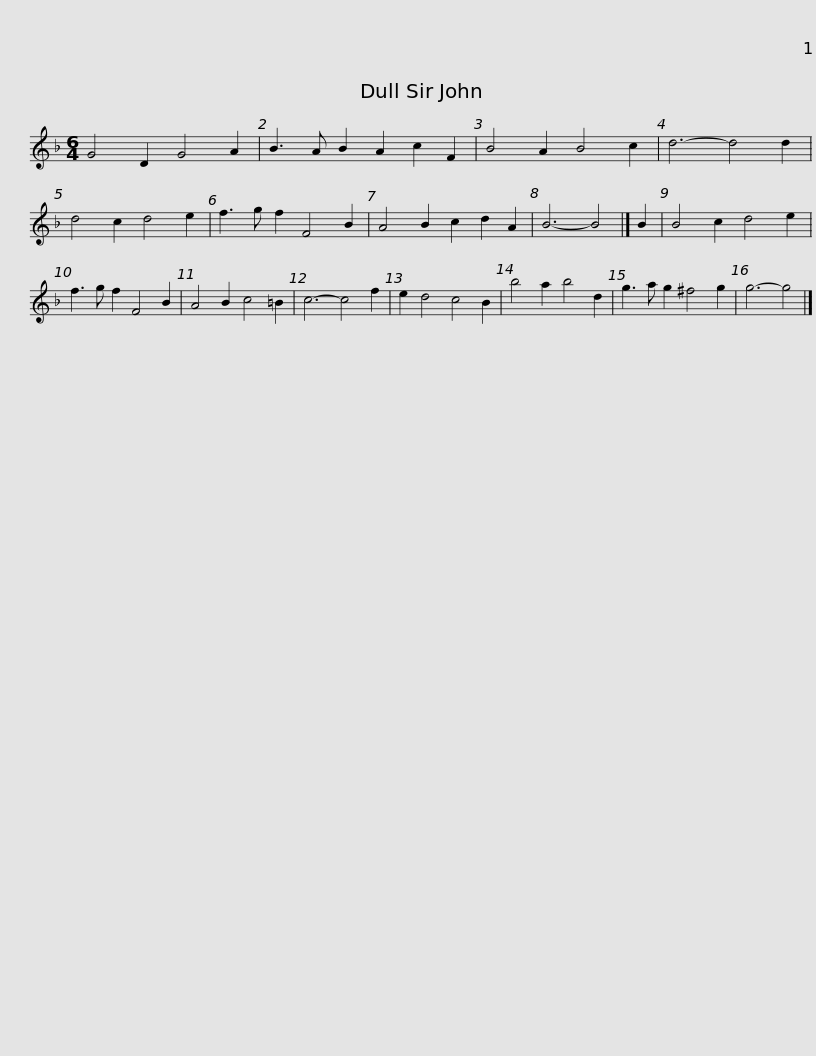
X:1
L:1/8
M:6/4
I:linebreak $
K:F
V:1 treble
V:1
 G4 D2 G4 A2 | B3 A B2 A2 c2 F2 | B4 A2 B4 c2 | d6- d4 d2 | d4 c2 d4 e2 | %5
 f3 g f2 F4 B2 | A4 B2 c2 d2 A2 | B6- B4 |] B2 |$ B4 c2 d4 e2 | %10
 f3 g f2 F4 B2 | A4 B2 c4 =B2 | c6- c4 f2 | e2 d4 c4 B2 | b4 a2 b4 d2 | %15
 g3 a g2 ^f4 g2 | g6- g4 |] %17
